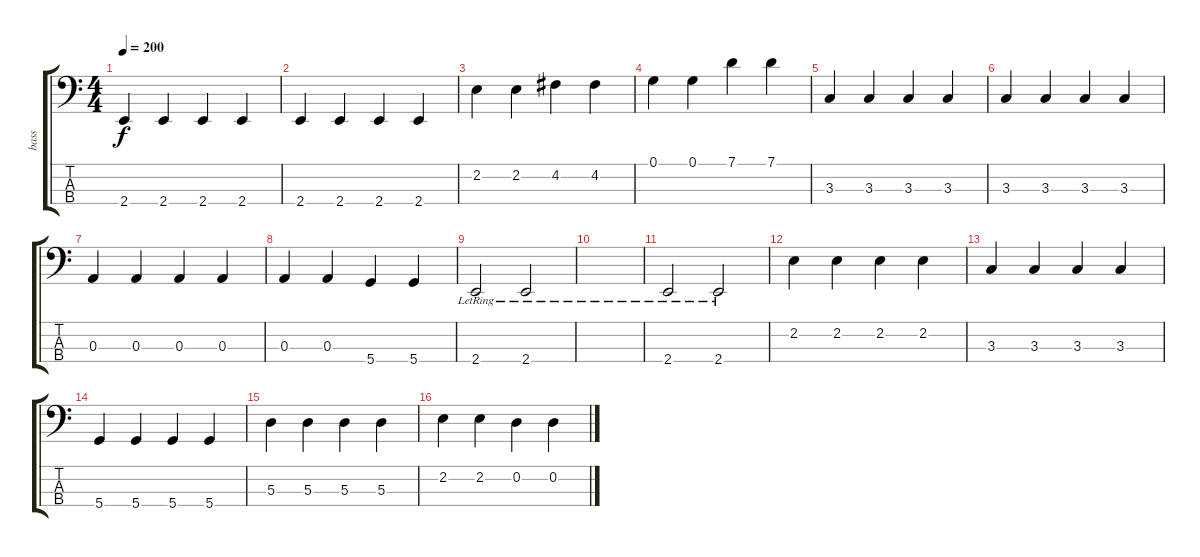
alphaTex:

\track ("bass" "bass") {instrument electricbassfinger}
\staff {score tabs}
\tuning (G2 D2 A1 D1) {hide}
\ts (4 4)
\tempo 200
\clef f4
\ks c
2.4.4{dy f} 2.4.4 2.4.4 2.4.4 |
2.4.4 2.4.4 2.4.4 2.4.4 |
2.2.4 2.2.4 4.2.4 4.2.4 |
0.1.4 0.1.4 7.1.4 7.1.4 |
3.3.4 3.3.4 3.3.4 3.3.4 |
3.3.4 3.3.4 3.3.4 3.3.4 |
0.3.4 0.3.4 0.3.4 0.3.4 |
0.3.4 0.3.4 5.4.4 5.4.4 |
2.4{lr}.2 2.4{lr}.2 |
|
2.4{lr}.2 2.4{lr}.2 |
2.2.4 2.2.4 2.2.4 2.2.4 |
3.3.4 3.3.4 3.3.4 3.3.4 |
5.4.4 5.4.4 5.4.4 5.4.4 |
5.3.4 5.3.4 5.3.4 5.3.4 |
2.2.4 2.2.4 0.2.4 0.2.4
